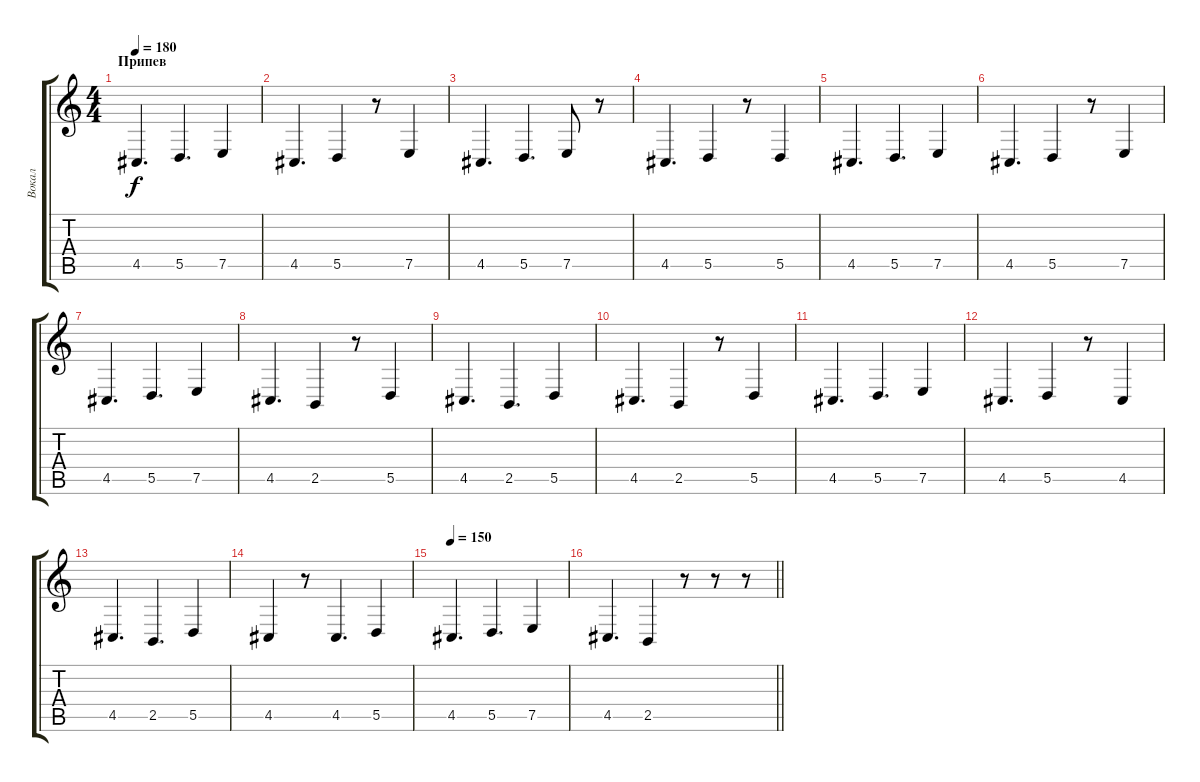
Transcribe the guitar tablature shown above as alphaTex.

\track ("Вокал" "Вокал") {instrument oboe}
\staff {score tabs}
\tuning (E4 B3 G3 D3 A2 E2) {hide}
\ts (4 4)
\section ("" "Припев")
\tempo 180
\clef g2
\ks c
4.5.4{d dy f} 5.5.4{d} 7.5.4 |
4.5.4{d} 5.5.4 r.8 7.5.4 |
4.5.4{d} 5.5.4{d} 7.5.8 r.8 |
4.5.4{d} 5.5.4 r.8 5.5.4 |
4.5.4{d} 5.5.4{d} 7.5.4 |
4.5.4{d} 5.5.4 r.8 7.5.4 |
4.5.4{d} 5.5.4{d} 7.5.4 |
4.5.4{d} 2.5.4 r.8 5.5.4 |
4.5.4{d} 2.5.4{d} 5.5.4 |
4.5.4{d} 2.5.4 r.8 5.5.4 |
4.5.4{d} 5.5.4{d} 7.5.4 |
4.5.4{d} 5.5.4 r.8 4.5.4 |
4.5.4{d} 2.5.4{d} 5.5.4 |
4.5.4 r.8 4.5.4{d} 5.5.4 |
\tempo 150
4.5.4{d} 5.5.4{d} 7.5.4 |
\barLineRight lightlight
4.5.4{d} 2.5.4 r.8 r.8 r.8
